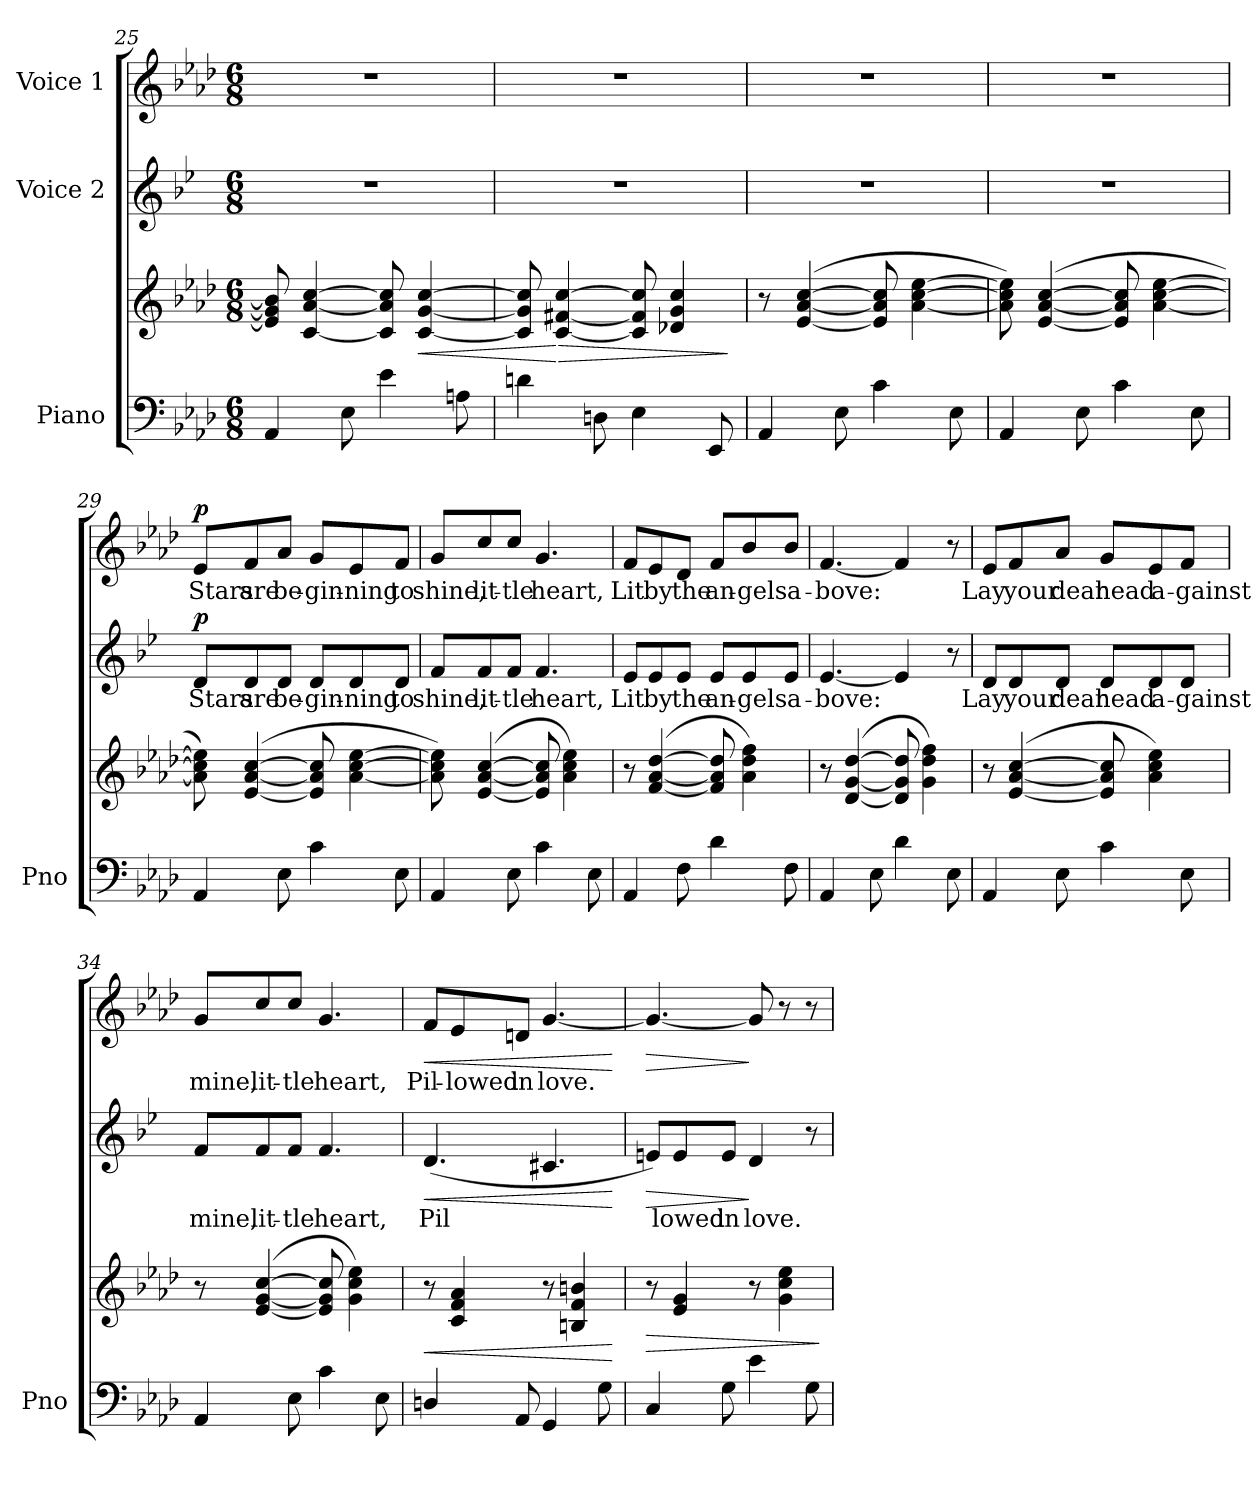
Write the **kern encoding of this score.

**kern	**kern	**dynam	**kern	**text	**dynam	**kern	**text	**dynam
*part3	*part3	*part3	*part2	*part2	*part2	*part1	*part1	*part1
*staff4	*staff3	*staff3/4	*staff2	*staff2	*staff2	*staff1	*staff1	*staff1
*I"Piano	*	*	*I"Voice 2	*	*	*I"Voice 1	*	*
*I'Pno	*	*	*	*	*	*	*	*
*clefF4	*clefG2	*	*clefG2	*	*	*clefG2	*	*
*	*	*	*ITrd1c2	*	*	*	*	*
*k[b-e-a-d-]	*k[b-e-a-d-]	*	*k[b-e-a-d-]	*	*	*k[b-e-a-d-]	*	*
*M6/8	*M6/8	*	*M6/8	*	*	*M6/8	*	*
=25	=25	=25	=25	=25	=25	=25	=25	=25
4AA-/	8e-/] 8g/] 8bn/]	.	2.r	.	.	2.r	.	.
.	[4c/ [4a-/ [4cc/	.	.	.	.	.	.	.
8E-\	.	.	.	.	.	.	.	.
4e-\	8c/] 8a-/] 8cc/]	.	.	.	.	.	.	.
!	!	!LO:HP:b	!	!	!	!	!	!
.	[4c/ [4g/ [4cc/	<	.	.	.	.	.	.
8An\	.	.	.	.	.	.	.	.
=26	=26	=26	=26	=26	=26	=26	=26	=26
4dn\	8c/] 8g/] 8cc/]	.	2.r	.	.	2.r	.	.
!	!	!LO:HP:n=1:b	!	!	!	!	!	!
.	[4c/ [4f#X/ [4cc/	[ >	.	.	.	.	.	.
8Dn\	.	.	.	.	.	.	.	.
4E-\	8c/] 8f#/] 8cc/]	.	.	.	.	.	.	.
.	4d-X/ 4g/ 4cc/	.	.	.	.	.	.	.
8EE-/	.	.	.	.	.	.	.	.
.	.	]	.	.	.	.	.	.
=27	=27	=27	=27	=27	=27	=27	=27	=27
4AA-/	8r	.	2.r	.	.	2.r	.	.
.	([4e-/ [4a-/ [4cc/	.	.	.	.	.	.	.
8E-\	.	.	.	.	.	.	.	.
4c\	8e-/] 8a-/] 8cc/]	.	.	.	.	.	.	.
.	[4a-\ [4cc\ [4ee-\	.	.	.	.	.	.	.
8E-\	.	.	.	.	.	.	.	.
=28	=28	=28	=28	=28	=28	=28	=28	=28
4AA-/	8a-\] 8cc\] 8ee-\])	.	2.r	.	.	2.r	.	.
.	([4e-/ [4a-/ [4cc/	.	.	.	.	.	.	.
8E-\	.	.	.	.	.	.	.	.
4c\	8e-/] 8a-/] 8cc/]	.	.	.	.	.	.	.
.	[4a-\ [4cc\ [4ee-\	.	.	.	.	.	.	.
8E-\	.	.	.	.	.	.	.	.
=29	=29	=29	=29	=29	=29	=29	=29	=29
!	!	!	!	!	!LO:DY:a	!	!	!LO:DY:a
4AA-/	8a-\] 8cc\] 8ee-\])	.	8c/L	Stars	p	8e-/L	Stars	p
.	([4e-/ [4a-/ [4cc/	.	8c/	are	.	8f/	are	.
8E-\	.	.	8c/J	be-	.	8a-/J	be-	.
4c\	8e-/] 8a-/] 8cc/]	.	8c/L	-gin-	.	8g/L	-gin-	.
.	[4a-\ [4cc\ [4ee-\	.	8c/	-ning	.	8e-/	-ning	.
8E-\	.	.	8c/J	to	.	8f/J	to	.
=30	=30	=30	=30	=30	=30	=30	=30	=30
4AA-/	8a-\] 8cc\] 8ee-\])	.	8e-/L	shine,	.	8g/L	shine,	.
.	([4e-/ [4a-/ [4cc/	.	8e-/	lit-	.	8cc/	lit-	.
8E-\	.	.	8e-/J	-tle	.	8cc/J	-tle	.
4c\	8e-/] 8a-/] 8cc/]	.	4.e-/	heart,	.	4.g/	heart,	.
.	4a-\ 4cc\ 4ee-\)	.	.	.	.	.	.	.
8E-\	.	.	.	.	.	.	.	.
=31	=31	=31	=31	=31	=31	=31	=31	=31
4AA-/	8r	.	8d-/L	Lit	.	8f/L	Lit	.
.	([4f/ [4a-/ [4dd-/	.	8d-/	by	.	8e-/	by	.
8F\	.	.	8d-/J	the	.	8d-/J	the	.
4d-\	8f/] 8a-/] 8dd-/]	.	8d-/L	an-	.	8f/L	an-	.
.	4a-\ 4dd-\ 4ff\)	.	8d-/	-gels	.	8b-/	-gels	.
8F\	.	.	8d-/J	a-	.	8b-/J	a-	.
=32	=32	=32	=32	=32	=32	=32	=32	=32
4AA-/	8r	.	[4.d-/	-bove:	.	[4.f/	-bove:	.
.	([4d-/ [4g/ [4dd-/	.	.	.	.	.	.	.
8E-\	.	.	.	.	.	.	.	.
4d-\	8d-/] 8g/] 8dd-/]	.	4d-/]	.	.	4f/]	.	.
.	4g\ 4dd-\ 4ff\)	.	.	.	.	.	.	.
8E-\	.	.	8r	.	.	8r	.	.
=33	=33	=33	=33	=33	=33	=33	=33	=33
4AA-/	8r	.	8c/L	Lay	.	8e-/L	Lay	.
.	([4e-/ [4a-/ [4cc/	.	8c/	your	.	8f/	your	.
8E-\	.	.	8c/J	dear	.	8a-/J	dear	.
4c\	8e-/] 8a-/] 8cc/]	.	8c/L	head	.	8g/L	head	.
.	4a-\ 4cc\ 4ee-\)	.	8c/	a-	.	8e-/	a-	.
8E-\	.	.	8c/J	-gainst	.	8f/J	-gainst	.
=34	=34	=34	=34	=34	=34	=34	=34	=34
4AA-/	8r	.	8e-/L	mine,	.	8g/L	mine,	.
.	([4e-/ [4g/ [4cc/	.	8e-/	lit-	.	8cc/	lit-	.
8E-\	.	.	8e-/J	-tle	.	8cc/J	-tle	.
4c\	8e-/] 8g/] 8cc/]	.	4.e-/	heart,	.	4.g/	heart,	.
.	4g\ 4cc\ 4ee-\)	.	.	.	.	.	.	.
8E-\	.	.	.	.	.	.	.	.
=35	=35	=35	=35	=35	=35	=35	=35	=35
!	!	!LO:HP:b	!	!	!LO:HP:b	!	!	!LO:HP:b
4Dn/	8r	<	(4.c/	Pil	<	8f/L	Pil-	<
.	4c/ 4f/ 4a-/	.	.	.	.	8e-/	-lowed	.
8AA-/	.	.	.	.	.	8dn/J	in	.
4GG/	8r	.	4.Bn/	.	.	[4.g/	love.	.
.	4Bn/ 4f/ 4bn/	.	.	.	.	.	.	.
8G\	.	.	.	.	.	.	.	.
.	.	[	.	.	[	.	.	[
=36	=36	=36	=36	=36	=36	=36	=36	=36
!	!	!LO:HP:b	!	!	!LO:HP:b	!	!	!LO:HP:b
4C/	8r	>	8dn/L)	.	>	4.g/_	.	>
.	4e-/ 4g/	.	8d/	lowed	.	.	.	.
8G\	.	.	8d/J	in	.	.	.	.
4e-\	8r	.	4c/	love.	]	8g/]	.	]
.	4g\ 4cc\ 4ee-\	.	.	.	.	8r	.	.
8G\	.	.	8r	.	.	8r	.	.
.	.	]	.	.	.	.	.	.
=	=	=	=	=	=	=	=	=
*-	*-	*-	*-	*-	*-	*-	*-	*-
